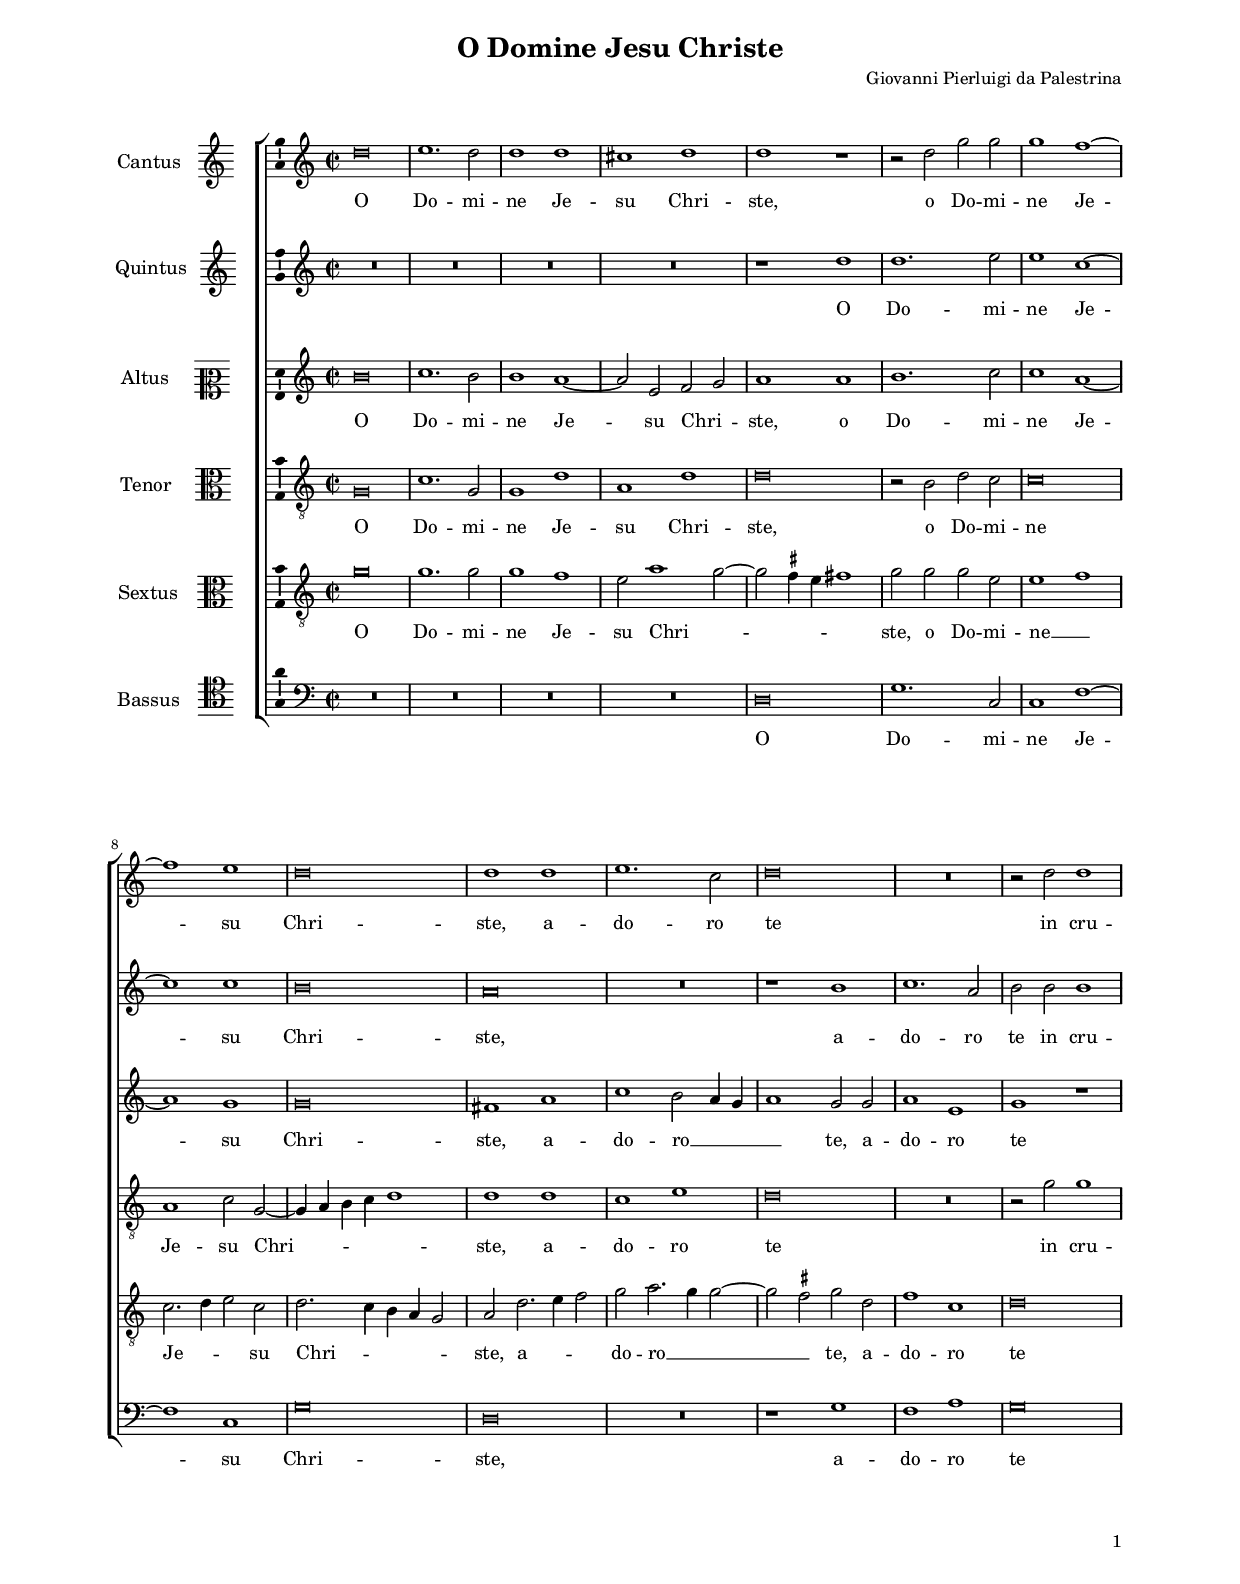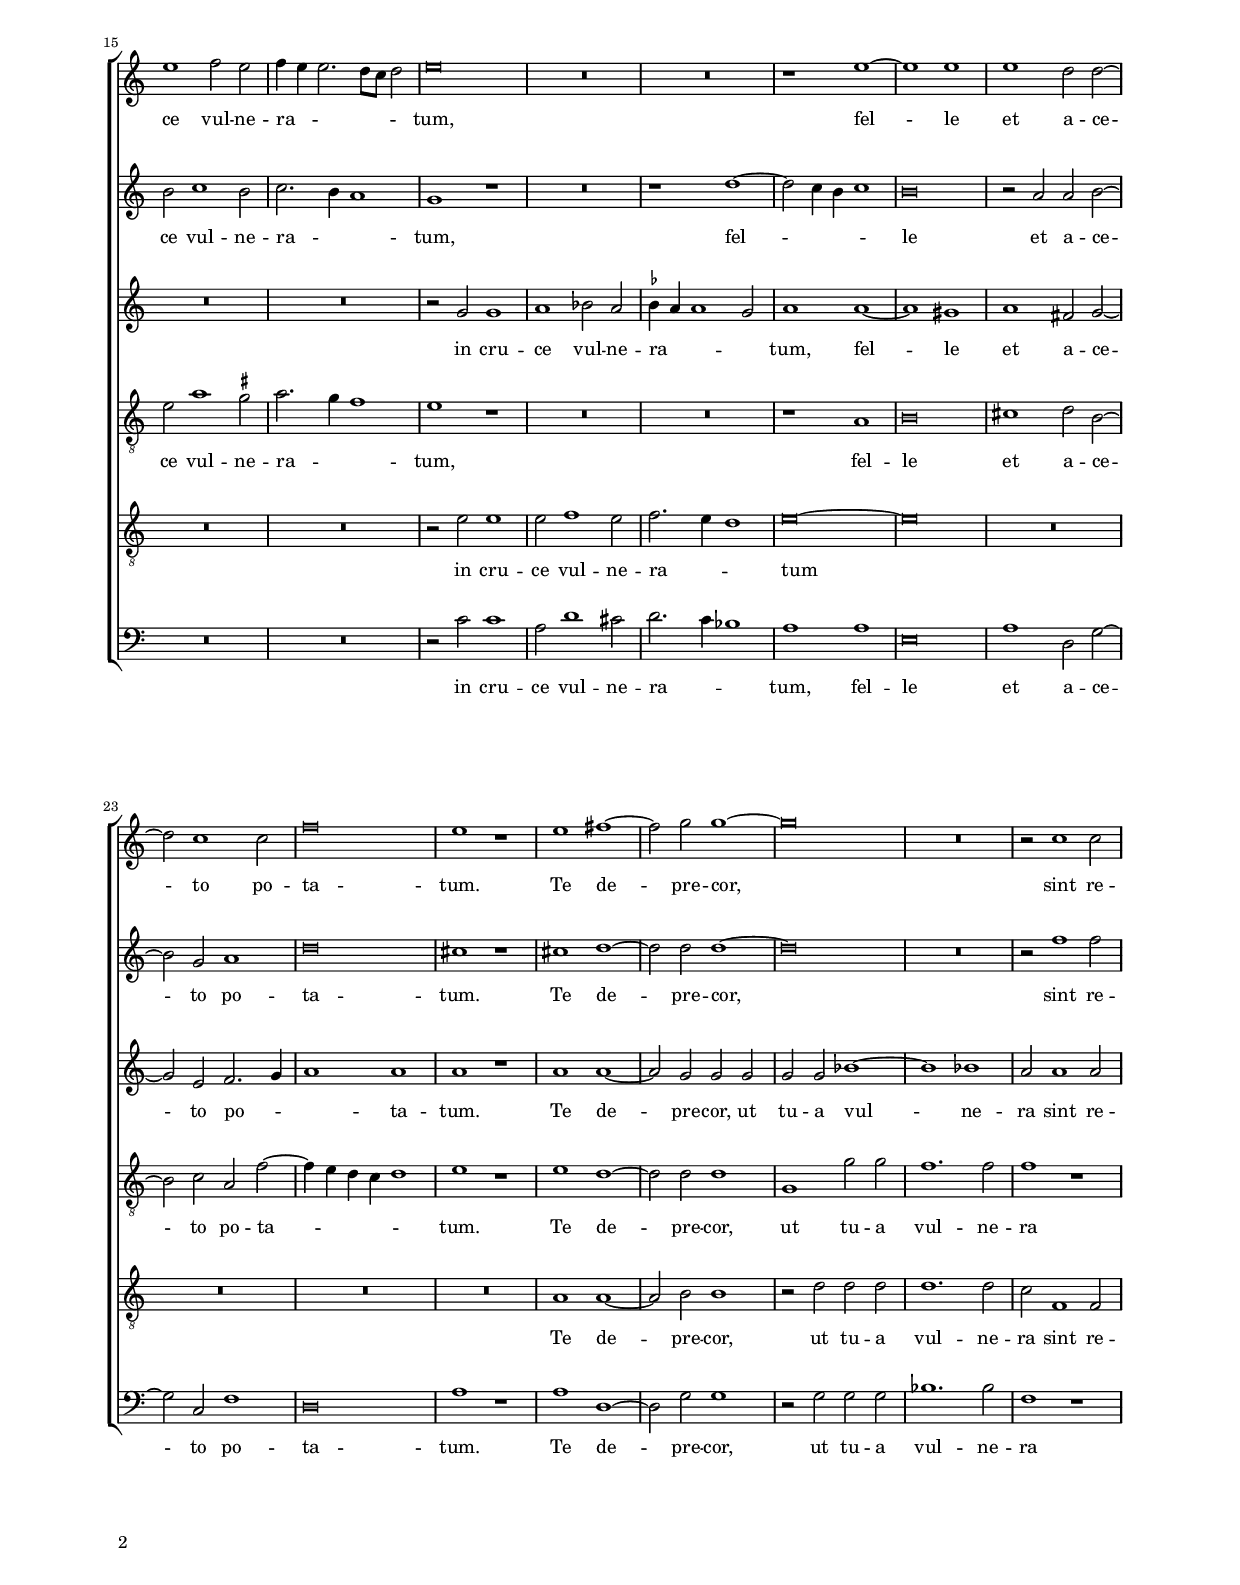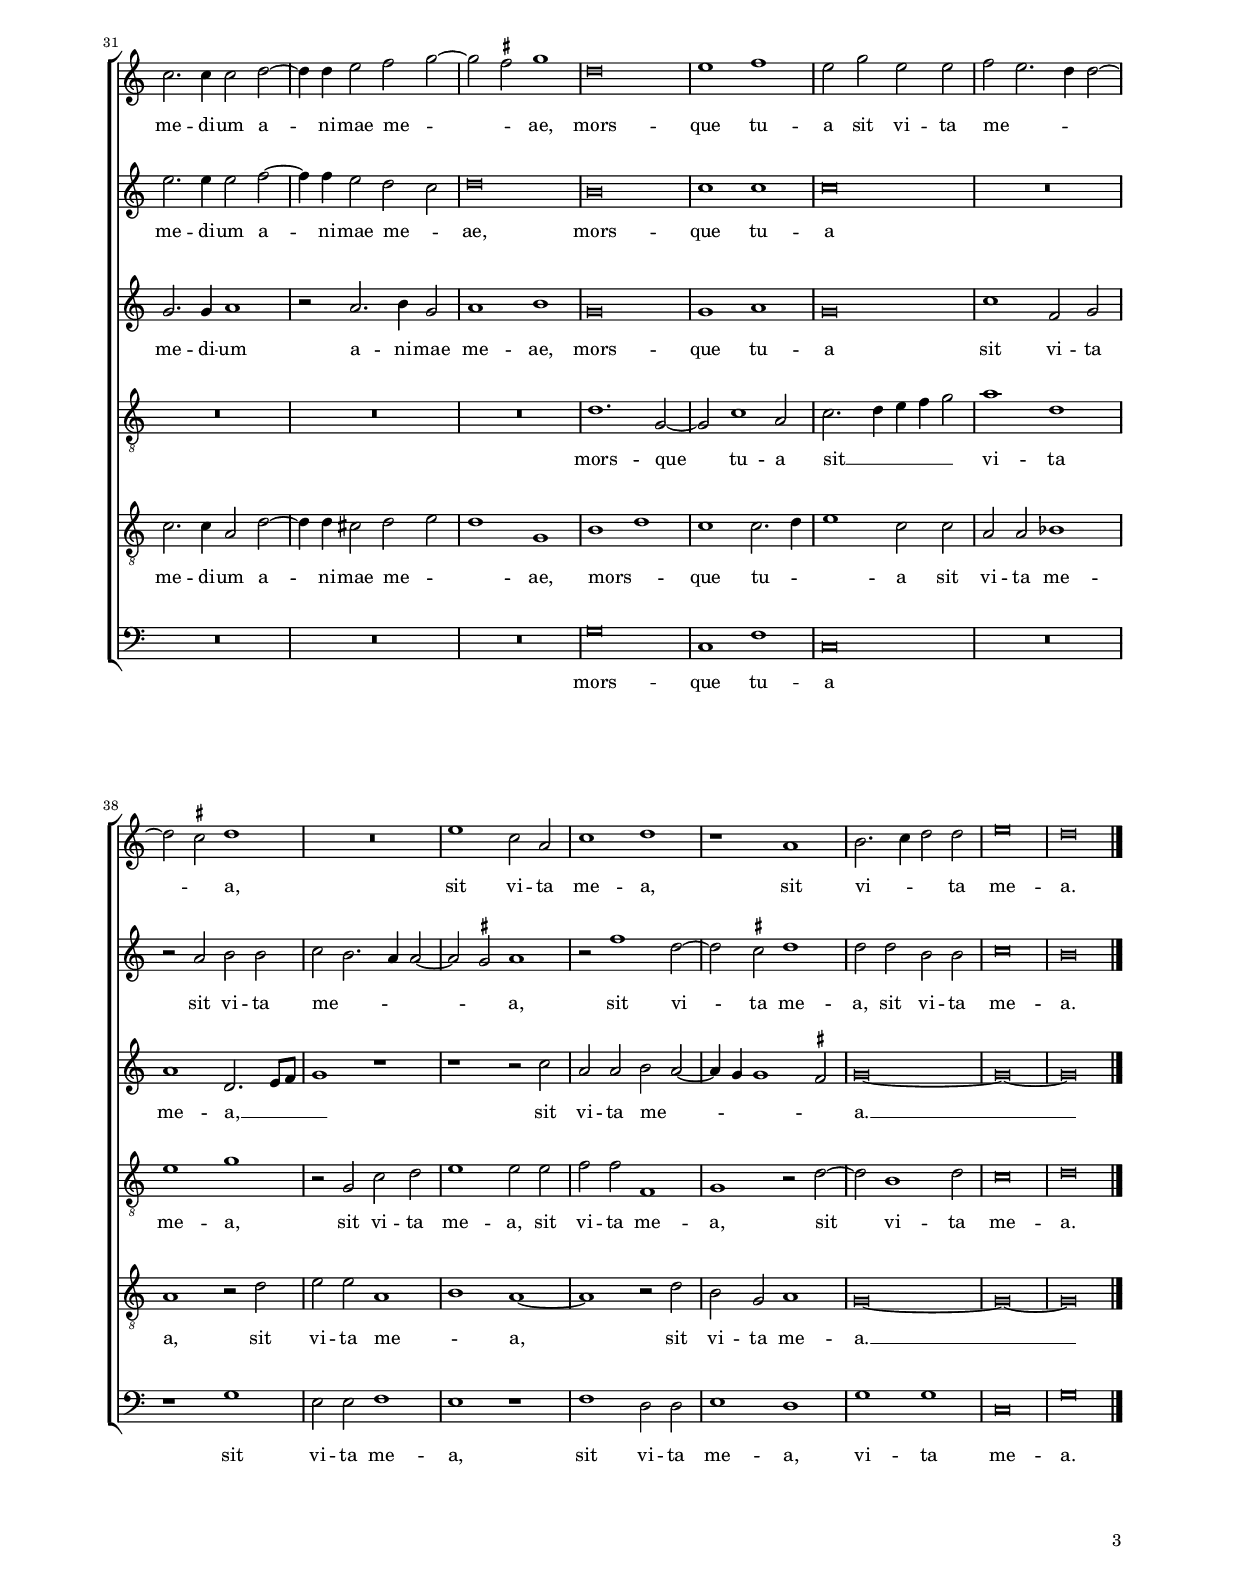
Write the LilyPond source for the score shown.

\header
{
  title="O Domine Jesu Christe"
  composer="Giovanni Pierluigi da Palestrina"
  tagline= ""
}

\version "2.20.0"
\language deutsch
#(set-global-staff-size 15)
% #(set-default-paper-size "letter")
#(ly:set-option 'point-and-click #f)


\paper
	{
	top-margin = 2.3 \cm
	bottom-margin = 1.7 \cm
	left-margin = 2 \cm
	right-margin = 2 \cm
	ragged-bottom = ##f
	ragged-last-bottom = ##t
	print-page-number = ##f
	system-system-spacing = #'((basic-distance . 17) (minimum-distance . 14) (padding . 6) (strechability . 250))
    oddFooterMarkup=\markup   \fill-line { "" \fromproperty #'page:page-number-string }
    evenFooterMarkup=\markup  \fill-line { \fromproperty #'page:page-number-string "" }
    last-bottom-spacing = #'((basic-distance . 12) (minimum-distance . 7) (padding . 4))
%	systems-per-page = 3
%   page-count = 4
%	min-systems-per-page = 3
	}


ficta = { \once \set suggestAccidentals = ##t }
	
forget = #(define-music-function (music) (ly:music?) #{
	\accidentalStyle forget
	$music
	\accidentalStyle default
	#})


global = {
    % \set Staff.autoBeaming = ##f
	\key c \major
	\time 2/2 \set Score.measureLength = #(ly:make-moment 2/1)
    \set Score.tempoHideNote = ##t
    \tempo 2 = 90
    \skip 1*2*45 \bar "|."
	}
   
incipitcantus = \markup { \score {
	{
	\set Staff.instrumentName = \markup { \fontsize #1 "Cantus" }
	\key c \major
	\clef violin
	s4 \bar ""
	}
	\layout  {
	raggedright = ##t
	indent = 1.6 \cm
	line-width = 2.2 \cm
	\context { \Staff \remove Time_signature_engraver }
	\override Staff.Clef.Y-extent = #'(0 . 0)
	}} \hspace #1 }


incipitsextus = \markup { \score {
	{
	\set Staff.instrumentName = \markup { \fontsize #1 "Quintus" }
	\key c \major
	\clef violin
	s4 \bar ""
	}
	\layout  {
	raggedright = ##t
	indent = 1.6 \cm
	line-width = 2.2 \cm
	\context { \Staff \remove Time_signature_engraver }
	\override Staff.Clef.Y-extent = #'(0 . 0)
	}} \hspace #1 }
      
      
incipitaltus = \markup { \score {
	{
	\set Staff.instrumentName = \markup { \fontsize #1 "Altus" }
	\key c \major
	\clef mezzosoprano
	s4 \bar ""
	}
	\layout  {
	raggedright = ##t
	indent = 1.6 \cm
	line-width = 2.2 \cm
	\context { \Staff \remove Time_signature_engraver }
	\override Staff.Clef.Y-extent = #'(0 . 0)
	}} \hspace #1 }


incipittenor = \markup { \score {
	{
	\set Staff.instrumentName = \markup { \fontsize #1 "Tenor" }
	\key c \major
	\clef alto
	s4 \bar ""
	}
	\layout  {
	raggedright = ##t
	indent = 1.6 \cm
	line-width = 2.2 \cm
	\context { \Staff \remove Time_signature_engraver }
	\override Staff.Clef.Y-extent = #'(0 . 0)
	}} \hspace #1 }
      
      
incipitquintus = \markup { \score {
	{
	\set Staff.instrumentName = \markup { \fontsize #1 "Sextus" }
	\key c \major
	\clef alto
	s4 \bar ""
	}
	\layout  {
	raggedright = ##t
	indent = 1.6 \cm
	line-width = 2.2 \cm
	\context { \Staff \remove Time_signature_engraver }
	\override Staff.Clef.Y-extent = #'(0 . 0)
	}} \hspace #1 }
      
      
incipitbassus = \markup { \score {
	{
	\set Staff.instrumentName = \markup { \fontsize #1 "Bassus" }
	\key c \major
	\clef tenor
	s4 \bar ""
	}
	\layout  {
	raggedright = ##t
	indent = 1.6 \cm
	line-width = 2.2 \cm
	\context { \Staff \remove Time_signature_engraver }
	\override Staff.Clef.Y-extent = #'(0 . 0)
	}} \hspace #1 }


cantus =  \relative c''
	{
	d\breve
	e1. d2
	d1 d
	cis1 d
%5
	d1 r |
	r2 d g g
	g1 f~
	f1 e
	d\breve
%10
	d1 d |
	e1. c2
	d\breve
	R\breve
	r2 d d1
%15
	e1 f2 e |
	f4 e e2. d8 c d2
	e\breve
	R\breve
	R\breve
%20
	r1 e~ |
	e1 e
	e1 d2 d~
	d2 c1 c2
	f\breve
%25
	e1 r |
	e1 fis~
	fis2 g g1~
	g\breve
	R\breve
%30
	r2 c,1 c2 |
	c2. c4 c2 d~
	d4 d e2 f g~
	g2 \ficta fis g1
	d\breve
%35
	e1 f |
	e2 g e e
	f2 e2. d4 d2~
	d2 \ficta cis d1
	R\breve
%40
	e1 c2 a |
	c1 d
	r1 a
	h2. c4 d2 d
	e\breve
%45
	d\breve |
	}


sextus = \relative c''
	{
	R\breve
	R\breve
	R\breve
	R\breve
%5
	r1 d |
	d1. e2
	e1 c~
	c1 c
	h\breve
%10
	a\breve |
	R\breve
	r1 h
	c1. a2
	h2 h h1
%15
	h2 c1 h2 |
	c2. h4 a1
	g1 r
	R\breve
	r1 d'~
%20
	d2 c4 h c1 |
	h\breve
	r2 a a h~
	h2 g a1
	d\breve
%25
	cis1 r |
	cis1 d~
	d2 d d1~
	d\breve
	R\breve
%30
	r2 f1 f2 |
	e2. e4 e2 f~
	f4 f e2 d c
	d\breve
	h\breve
%35
	c1 c |
	c\breve
	R\breve
	r2 a h h
	c2 h2. a4 a2~
%40
	a2 \ficta gis a1 |
	r2 f'1 d2~
	d2 \ficta cis d1
	d2 d h h
	c\breve
%45
	h\breve |
	}


altus =  \relative c'
    {
	h'\breve
	c1. h2
	h1 a~
	a2 e f g
%5
	a1 a |
	h1. c2
	c1 a~
	a1 g
	g\breve
%10
	fis1 a |
	c1 h2 a4 g
	a1 g2 g
	a1 e
	g1 r
%15
	R\breve |
	R\breve
	r2 g g1
	a1 b2 a
	\ficta b4 a a1 g2
%20
	a1 a~ |
	a1 gis
	a1 fis2 g~
	g2 e f2. g4
	a1 a
%25
	a1 r |
	a1 a~
	a2 g g g
	g2 g b1~
	b1 b
%30
	a2 a1 a2 |
	g2. g4 a1
	r2 a2. h4 g2
	a1 h
	g\breve
%35
	g1 a |
	g\breve
	c1 f,2 g
	a1 d,2. e8 f
	g1 r
%40
	r1 r2 c |
	a2 a h a~
	a4 g g1 \ficta fis2
	g\breve~
	g\breve~
%45
	g\breve |
	}


tenor =  \relative c'
	{
	g\breve
	c1. g2
	g1 d'
	a1 d
%5
	d\breve |
	r2 h d c
	c\breve
	a1 c2 g~
	g4 a h c d1
%10
	d1 d |
	c1 e
	d\breve
	R\breve
	r2 g g1
%15
	e2 a1 \ficta gis2 |
	a2. g4 f1
	e1 r
	R\breve
	R\breve
%20
	r1 a, |
	h\breve
	cis1 d2 h~
	h2 c a f'~
	f4 e d c d1
%25
	e1 r |
	e1 d~
	d2 d d1
	g,1 g'2 g
	f1. f2
%30
	f1 r |
	R\breve
	R\breve
	R\breve
	d1. g,2~
%35
	g2 c1 a2 |
	c2. d4 e f g2
	a1 d,
	e1 g
	r2 g, c d
%40
	e1 e2 e |
	f2 f f,1
	g1 r2 d'~
	d2 h1 d2
	c\breve
%45
	d\breve |
	}


quintus  =  \relative c'
	{
	g'\breve
	g1. g2
	g1 f
	e2 a1 g2~
%5
	g2 \ficta fis4 e fis!1 |
	g2 g g e
	e1 f
	c2. d4 e2 c
	d2. c4 h a g2
%10
	a2 d2. e4 f2 |
	g2 a2. g4 g2~
	g2 \ficta fis g d
	f1 c
	d\breve
%15
	R\breve |
	R\breve
	r2 e e1
	e2 f1 e2
	f2. e4 d1
%20
	e\breve~ |
	e\breve
	R\breve
	R\breve
	R\breve
%25
	R\breve |
	a,1 a~
	a2 h h1
	r2 d d d
	d1. d2
%30
	c2 f,1 f2 |
	c'2. c4 a2 d~
	d4 d cis2 d e
	d1 g,
	h1 d
%35
	c1 c2. d4 |
	e1 c2 c
	a2 a b1
	a1 r2 d
	e2 e a,1
%40
	h1 a~ |
	a1 r2 d
	h2 g a1
	g\breve~
	g\breve~
%45
	g\breve |
	}


bassus  =  \relative c
	{
	R\breve
	R\breve
	R\breve
	R\breve
%5
	d\breve |
	g1. c,2
	c1 f~
	f1 c
	g'\breve
%10
	d\breve |
	R\breve
	r1 g
	f1 a
	g\breve
%15
	R\breve |
	R\breve
	r2 c c1
	a2 d1 cis2
	d2. c4 b1
%20
	a1 a |
	e\breve
	a1 d,2 g~
	g2 c, f1
	d\breve
%25
	a'1 r |
	a1 d,~
	d2 g g1
	r2 g g g
	b1. b2
%30
	f1 r |
	R\breve
	R\breve
	R\breve
	g\breve
%35
	c,1 f |
	c\breve
	R\breve
	r1 g'
	e2 e f1
%40
	e1 r |
	f1 d2 d
	e1 d
	g1 g
	c,\breve
%45
	g'\breve |
	}


lyricscantus = \lyricmode {
	O Do -- mi -- ne Je -- su Chri -- ste,
    o Do -- mi -- ne Je -- su Chri -- ste,
    a -- do -- ro te in cru -- ce vul -- ne -- ra -- _ _ _ _ _ tum,
    fel -- le et a -- ce -- to po -- ta -- tum.
    Te de -- pre -- cor,
    sint re -- me -- di -- um a -- ni -- mae me -- _ _ ae,
    mors -- que tu -- a sit vi -- ta me -- _ _ _ _ a,
    sit vi -- ta me -- a,
    sit vi -- _ _ ta me -- a.
	}


lyricssextus = \lyricmode {
	O Do -- mi -- ne Je -- su Chri -- ste,
    a -- do -- ro te in cru -- ce vul -- ne -- ra -- _ _ tum,
    fel -- _ _ _ le et a -- ce -- to po -- ta -- tum.
    Te de -- pre -- cor,
    sint re -- me -- di -- um a -- ni -- mae me -- _ ae,
    mors -- que tu -- a sit vi -- ta me -- _ _ _ _ a,
    sit vi -- ta me -- a,
    sit vi -- ta me -- a.
	}


lyricsaltus = \lyricmode {
	O Do -- mi -- ne Je -- su Chri -- _ ste,
    o Do -- mi -- ne Je -- su Chri -- ste,
    a -- do -- ro __ _ _ _ te,
    a -- do -- ro te in cru -- ce vul -- ne -- ra -- _ _ _ tum,
    fel -- le et a -- ce -- to po -- _ _ ta -- tum.
    Te de -- pre -- cor,
    ut tu -- a vul -- ne -- ra
    sint re -- me -- di -- um a -- ni -- mae me -- ae,
    mors -- que tu -- a sit vi -- ta me -- a, __ _ _ _
    sit vi -- ta me -- _ _ _ _ a. __
	}
	

lyricstenor = \lyricmode {
	O Do -- mi -- ne Je -- su Chri -- ste,
    o Do -- mi -- ne Je -- su Chri -- _ _ _ _ ste,
    a -- do -- ro te in cru -- ce vul -- ne -- ra -- _ _ tum,
    fel -- le et a -- ce -- to po -- ta -- _ _ _ _ tum.
    Te de -- pre -- cor, ut tu -- a vul -- ne -- ra
    mors -- que tu -- a sit __ _ _ _ _ vi -- ta me -- a,
    sit vi -- ta me -- a,
    sit vi -- ta me -- a,
    sit vi -- ta me -- a.
	}


lyricsquintus = \lyricmode {
	O Do -- mi -- ne Je -- su Chri -- _ _ _ _ ste,
    o Do -- mi -- ne __ _ Je -- _ _ su Chri -- _ _ _ _ ste,
    a -- _ _ do -- ro __ _ _ _ te,
    a -- do -- ro te in cru -- ce vul -- ne -- ra -- _ _ tum
    Te de -- pre -- cor,
    ut tu -- a vul -- ne -- ra
    sint re -- me -- di -- um a -- ni -- mae me -- _ _ ae,
    mors -- _ que tu -- _ _ a sit vi -- ta me -- a,
    sit vi -- ta me -- _ a,
    sit vi -- ta me -- a. __
	}


lyricsbassus = \lyricmode {
	O Do -- mi -- ne Je -- su Chri -- ste,
    a -- do -- ro te in cru -- ce vul -- ne -- ra -- _ _ tum,
    fel -- le et a -- ce -- to po -- ta -- tum.
    Te de -- pre -- cor, ut tu -- a vul -- ne -- ra
    mors -- que tu -- a sit vi -- ta me -- a,
    sit vi -- ta me -- a,
    vi -- ta me -- a.
	}


\score
{  
	% \transpose {
	\new ChoirStaff \with { \override StaffGrouper.staff-staff-spacing.basic-distance = #12 }
	<<

	\new Staff << \global
	\new Voice="v1" {
		\set Staff.instrumentName=\incipitcantus
		\set Staff.midiInstrument = "reed organ"
		\clef violin
		\cantus }
	\new Lyrics \lyricsto "v1" {\lyricscantus }
	>>


	\new Staff << \global
	\new Voice="v6" {
		\set Staff.instrumentName=\incipitsextus
		\set Staff.midiInstrument = "reed organ"
		\clef violin 
		\sextus}
	\new Lyrics \lyricsto "v6" {\lyricssextus }
	>>


	\new Staff << \global
	\new Voice="v2" {
		\set Staff.instrumentName=\incipitaltus
		\set Staff.midiInstrument = "reed organ"
		\clef violin 
		\altus}
	\new Lyrics \lyricsto "v2" {\lyricsaltus }
	>>


	\new Staff << \global
	\new Voice="v3" {
		\set Staff.instrumentName=\incipittenor
		\set Staff.midiInstrument = "reed organ"
		\clef "G_8"
		\tenor }
	\new Lyrics \lyricsto "v3" {\lyricstenor }
	>>


	\new Staff << \global
	\new Voice="v5" {
		\set Staff.instrumentName=\incipitquintus
		\set Staff.midiInstrument = "reed organ"
		\clef "G_8"
		\quintus}
	\new Lyrics \lyricsto "v5" {\lyricsquintus }
	>>


	\new Staff << \global
	\new Voice="v4" {
		\set Staff.instrumentName=\incipitbassus
		\set Staff.midiInstrument = "reed organ"
		\clef bass 
		\bassus }
	\new Lyrics \lyricsto "v4" {\lyricsbassus}
	>>

	>>
	% } % transpose

	\layout
	{
	indent = 2.5 \cm
	\context { \Lyrics \override VerticalAxisGroup.nonstaff-relatedstaff-spacing.padding = #2 }
%	\context { \Lyrics \override LyricText.font-size = #1 }
	\context { \Staff \override TimeSignature.break-visibility = #end-of-line-invisible }
    \context { \Staff \consists "Ambitus_engraver" }
%	\context { \Voice \override Slur.transparent = ##t }
	\context { \Score \override BarNumber.padding = #2 }
	\context { \Voice \override NoteHead.style = #'baroque }
	}

\midi
	{
	}

}


% EOF
